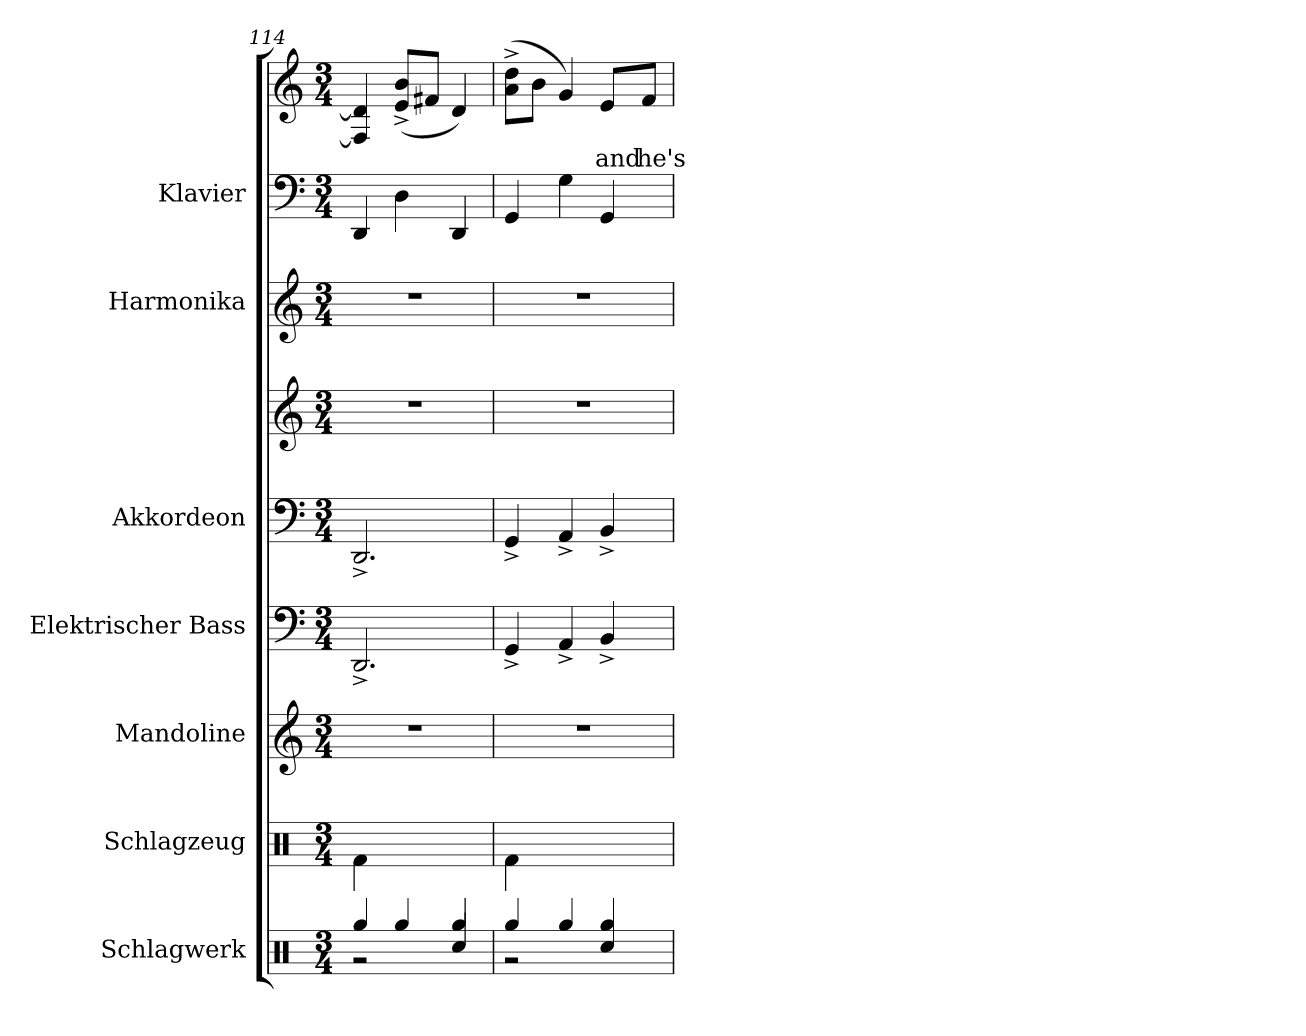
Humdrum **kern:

**kern	**kern	**kern	**kern	**kern	**kern	**kern	**kern	**kern	**text
*part7	*part6	*part5	*part4	*part3	*part3	*part2	*part1	*part1	*part1
*staff9	*staff8	*staff7	*staff6	*staff5	*staff4	*staff3	*staff2	*staff1	*staff1
*I"Schlagwerk	*I"Schlagzeug	*I"Mandoline	*I"Elektrischer Bass	*I"Akkordeon	*	*I"Harmonika	*I"Klavier	*	*
*I'Schlw.	*I'Schlgz.	*I'Mand.	*I'E-B.	*I'Akk.	*	*	*I'Klav.	*	*
*clefX	*clefX	*clefG2	*clefF4	*clefF4	*clefG2	*clefG2	*clefF4	*clefG2	*
*	*	*	*ITrd7c12	*	*	*	*	*	*
*k[]	*k[]	*k[]	*k[]	*k[]	*k[]	*k[]	*k[]	*k[]	*
*M3/4	*M3/4	*M3/4	*M3/4	*M3/4	*M3/4	*M3/4	*M3/4	*M3/4	*
=114	=114	=114	=114	=114	=114	=114	=114	=114	=114
*^	*^	*	*	*	*	*	*	*	*
4Rgg/	2r	2.ryy	4Rf\	2.r	2.DDD^/	2.DD^/	2.r	2.r	4DD/	4F#/] 4d/]	.
4Rgg/	.	.	2ryy	.	.	.	.	.	4D\	(8e/^ 8b/^L	.
.	.	.	.	.	.	.	.	.	.	8f#X/J	.
4Rgg/	4Rcc/	.	.	.	.	.	.	.	4DD/	4d/)	.
!!LO:PB:g=z
=115	=115	=115	=115	=115	=115	=115	=115	=115	=115	=115	=115
4Rgg/	2r	2.ryy	4Rf\	2.r	4GGG^/	4GG^/	2.r	2.r	4GG/	(8a\^ 8dd\^L	.
.	.	.	.	.	.	.	.	.	.	8b\J	.
4Rgg/	.	.	2ryy	.	4AAA^/	4AA^/	.	.	4G\	4g/)	.
!	!	!	!	!	!	!	!	!	!	!	!LO:LY:b
4Rgg/	4Rcc/	.	.	.	4BBB^/	4BB^/	.	.	4GG/	8e/L	and
!	!	!	!	!	!	!	!	!	!	!	!LO:LY:b
.	.	.	.	.	.	.	.	.	.	8f/J	he's
*v	*v	*	*	*	*	*	*	*	*	*	*
*	*v	*v	*	*	*	*	*	*	*	*
=	=	=	=	=	=	=	=	=	=
*-	*-	*-	*-	*-	*-	*-	*-	*-	*-
